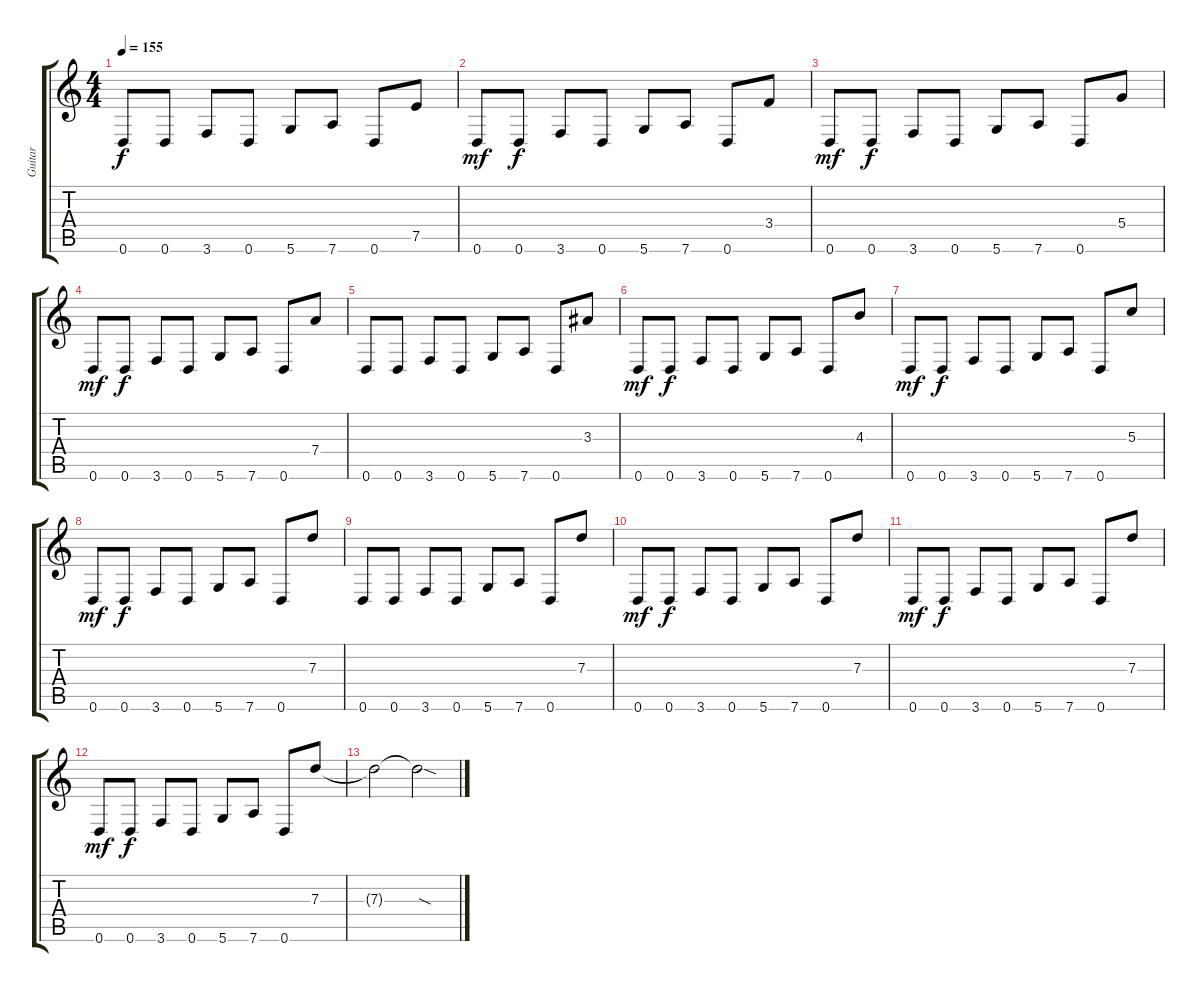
\track ("Guitar" "Guitar") {mute instrument distortionguitar}
\staff {score tabs}
\tuning (E4 B3 G3 D3 A2 D2) {hide}
\ts (4 4)
\tempo 155
\clef g2
\ks c
0.6.8{dy f} 0.6.8 3.6.8 0.6.8 5.6.8 7.6.8 0.6.8 7.5.8 |
0.6.8{dy mf} 0.6.8{dy f} 3.6.8 0.6.8 5.6.8 7.6.8 0.6.8 3.4.8 |
0.6.8{dy mf} 0.6.8{dy f} 3.6.8 0.6.8 5.6.8 7.6.8 0.6.8 5.4.8 |
0.6.8{dy mf} 0.6.8{dy f} 3.6.8 0.6.8 5.6.8 7.6.8 0.6.8 7.4.8 |
0.6.8 0.6.8 3.6.8 0.6.8 5.6.8 7.6.8 0.6.8 3.3.8 |
0.6.8{dy mf} 0.6.8{dy f} 3.6.8 0.6.8 5.6.8 7.6.8 0.6.8 4.3.8 |
0.6.8{dy mf} 0.6.8{dy f} 3.6.8 0.6.8 5.6.8 7.6.8 0.6.8 5.3.8 |
0.6.8{dy mf} 0.6.8{dy f} 3.6.8 0.6.8 5.6.8 7.6.8 0.6.8 7.3.8 |
0.6.8 0.6.8 3.6.8 0.6.8 5.6.8 7.6.8 0.6.8 7.3.8 |
0.6.8{dy mf} 0.6.8{dy f} 3.6.8 0.6.8 5.6.8 7.6.8 0.6.8 7.3.8 |
0.6.8{dy mf} 0.6.8{dy f} 3.6.8 0.6.8 5.6.8 7.6.8 0.6.8 7.3.8 |
0.6.8{dy mf} 0.6.8{dy f} 3.6.8 0.6.8 5.6.8 7.6.8 0.6.8 7.3.8 |
7.3{t}.2 7.3{sod t}.2
